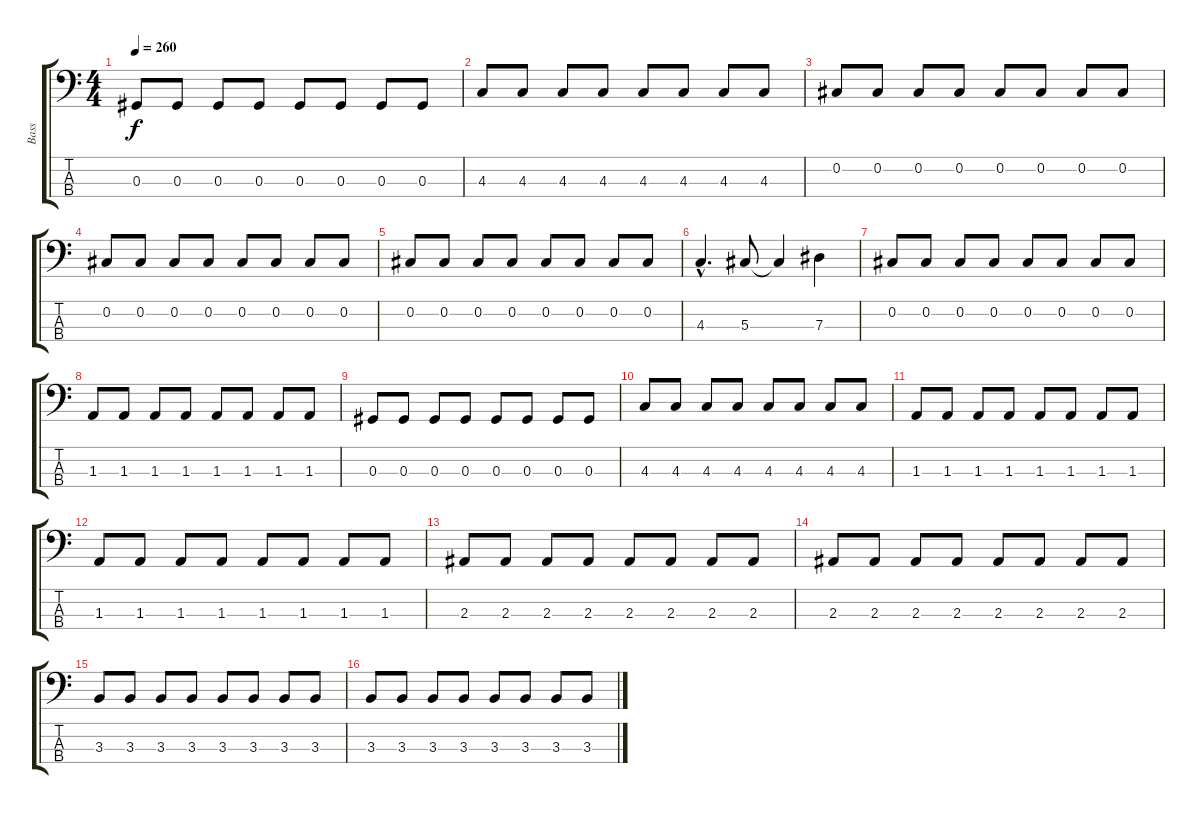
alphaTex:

\track ("Bass" "Bass") {instrument electricbassfinger}
\staff {score tabs}
\tuning (Gb2 Db2 Ab1 Eb1) {hide}
\ts (4 4)
\tempo 260
\clef f4
\ks c
0.3.8{dy f} 0.3.8 0.3.8 0.3.8 0.3.8 0.3.8 0.3.8 0.3.8 |
4.3.8 4.3.8 4.3.8 4.3.8 4.3.8 4.3.8 4.3.8 4.3.8 |
0.2.8 0.2.8 0.2.8 0.2.8 0.2.8 0.2.8 0.2.8 0.2.8 |
0.2.8 0.2.8 0.2.8 0.2.8 0.2.8 0.2.8 0.2.8 0.2.8 |
0.2.8 0.2.8 0.2.8 0.2.8 0.2.8 0.2.8 0.2.8 0.2.8 |
4.3{hac}.4{d} 5.3.8 5.3{t}.4 7.3.4 |
0.2.8 0.2.8 0.2.8 0.2.8 0.2.8 0.2.8 0.2.8 0.2.8 |
1.3.8 1.3.8 1.3.8 1.3.8 1.3.8 1.3.8 1.3.8 1.3.8 |
0.3.8 0.3.8 0.3.8 0.3.8 0.3.8 0.3.8 0.3.8 0.3.8 |
4.3.8 4.3.8 4.3.8 4.3.8 4.3.8 4.3.8 4.3.8 4.3.8 |
1.3.8 1.3.8 1.3.8 1.3.8 1.3.8 1.3.8 1.3.8 1.3.8 |
1.3.8 1.3.8 1.3.8 1.3.8 1.3.8 1.3.8 1.3.8 1.3.8 |
2.3.8 2.3.8 2.3.8 2.3.8 2.3.8 2.3.8 2.3.8 2.3.8 |
2.3.8 2.3.8 2.3.8 2.3.8 2.3.8 2.3.8 2.3.8 2.3.8 |
3.3.8 3.3.8 3.3.8 3.3.8 3.3.8 3.3.8 3.3.8 3.3.8 |
3.3.8 3.3.8 3.3.8 3.3.8 3.3.8 3.3.8 3.3.8 3.3.8
